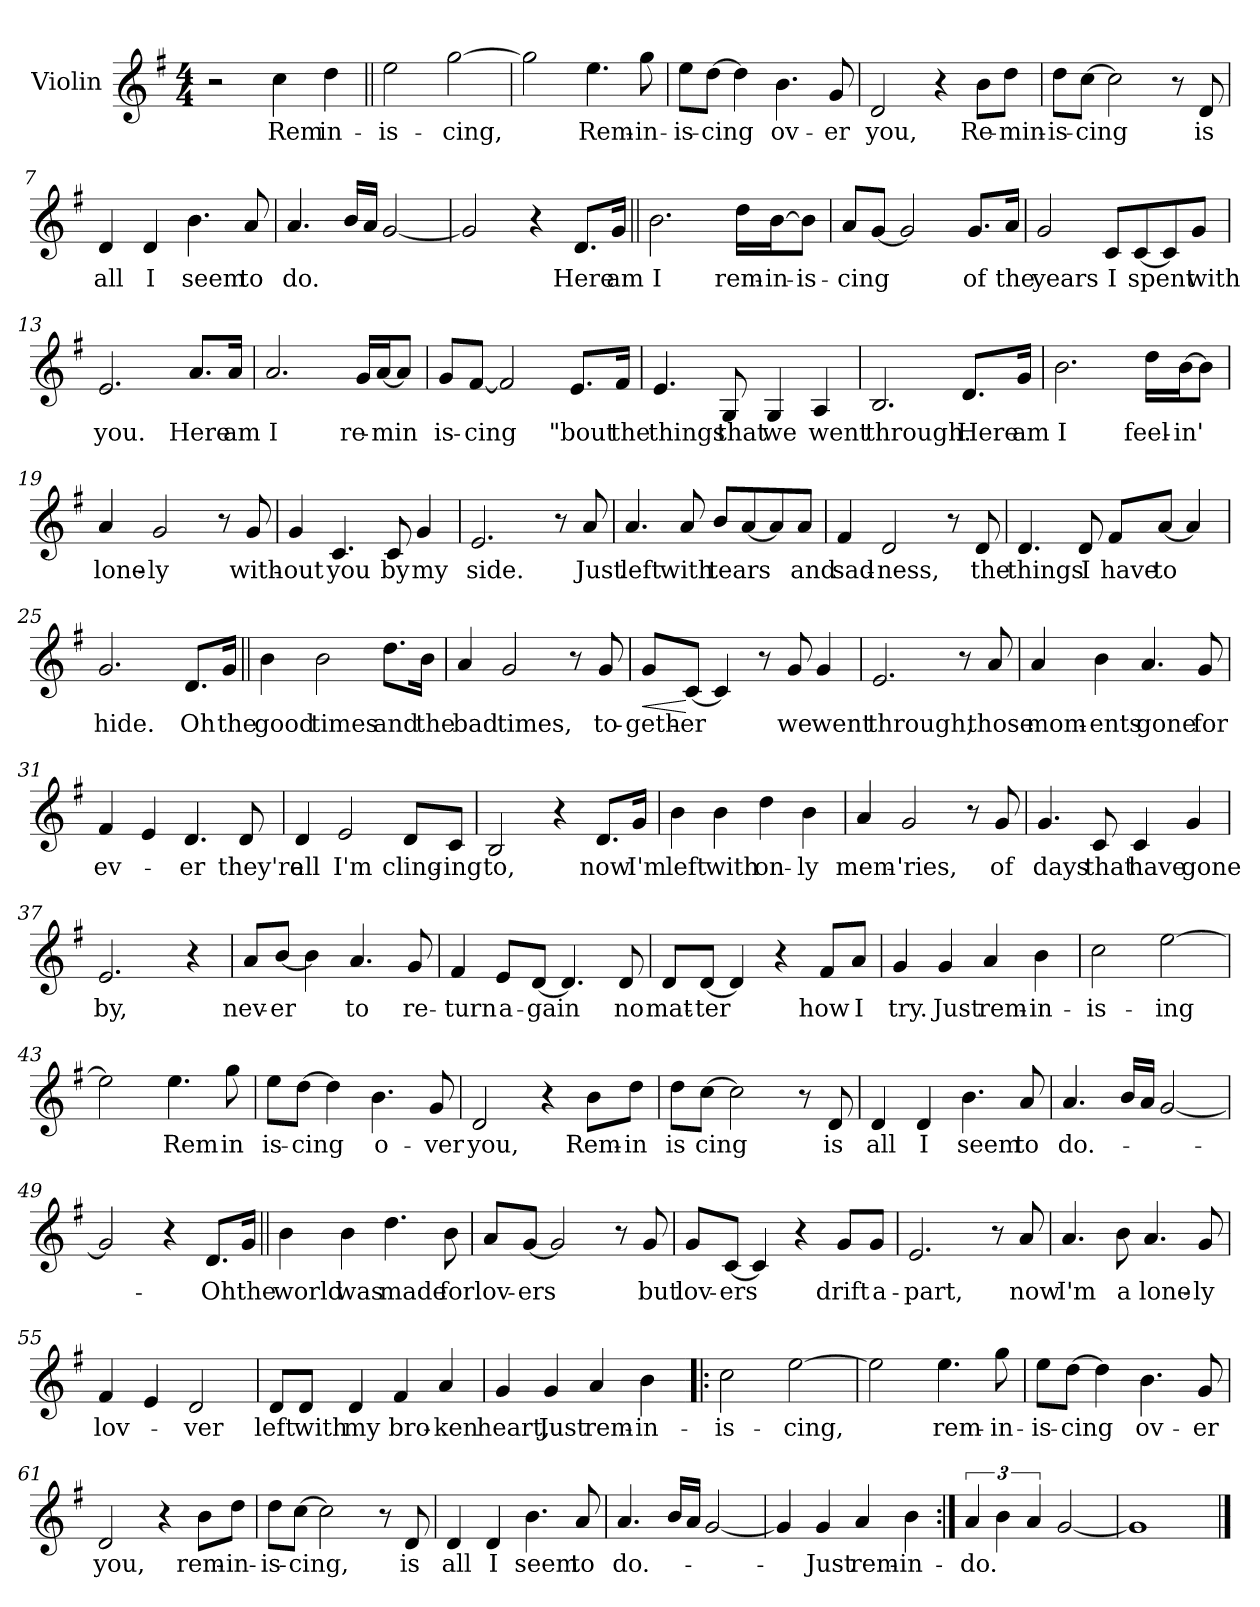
**kern	**text	**dynam
*part1	*part1	*part1
*staff1	*staff1	*staff1
*I"Violin	*	*
*I'Vln	*	*
*clefG2	*	*
*k[f#]	*	*
*G:	*	*
*M4/4	*	*
=1	=1	=1
2r	.	.
4cc\	Rem	.
4dd\	in-	.
=2||	=2||	=2||
2ee\	-is-	.
[2gg\	-cing,	.
=3	=3	=3
2gg\]	.	.
4.ee\	Rem-	.
8gg\	-in-	.
=4	=4	=4
8ee\L	-is-	.
[8dd\J	-cing	.
4dd\]	.	.
4.b\	ov-	.
8g/	-er	.
!!LO:LB:g=z
=5	=5	=5
2d/	you,	.
4r	.	.
8b\L	Re-	.
8dd\J	-min-	.
=6	=6	=6
8dd\L	-is-	.
[8cc\J	-cing	.
2cc\]	.	.
8r	.	.
8d/	is	.
=7	=7	=7
4d/	all	.
4d/	I	.
4.b\	seem	.
8a/	to	.
=8	=8	=8
4.a/	do.	.
16b/LL	.	.
16a/JJ	.	.
[2g/	.	.
!!LO:LB:g=z
=9	=9	=9
2g/]	.	.
4r	.	.
8.d/L	Here	.
16g/Jk	am	.
=10||	=10||	=10||
2.b\	I	.
16dd\LL	rem-	.
[16b\J	-in-	.
8b\J]	-is-	.
=11	=11	=11
8a/L	-cing	.
[8g/J	.	.
2g/]	.	.
8.g/L	of	.
16a/Jk	the	.
=12	=12	=12
2g/	years	.
8c/L	I	.
[8c/	spent	.
8c/]	.	.
8g/J	with	.
!!LO:LB:g=z
=13	=13	=13
2.e/	you.	.
8.a/L	Here	.
16a/Jk	am	.
=14	=14	=14
2.a/	I	.
16g/LL	re-	.
[16a/J	-min	.
8a/J]	.	.
=15	=15	=15
8g/L	is-	.
[8f#/J	-cing	.
2f#/]	.	.
8.e/L	"bout	.
16f#/Jk	the	.
=16	=16	=16
4.e/	things	.
8G/	that	.
4G/	we	.
4A/	went	.
!!LO:LB:g=z
=17	=17	=17
2.B/	through.	.
8.d/L	Here	.
16g/Jk	am	.
=18	=18	=18
2.b\	I	.
16dd\LL	feel-	.
[16b\J	-in'	.
8b\J]	.	.
=19	=19	=19
4a/	lone-	.
2g/	-ly	.
8r	.	.
8g/	with-	.
=20	=20	=20
4g/	-out	.
4.c/	you	.
8c/	by	.
4g/	my	.
!!LO:LB:g=z
=21	=21	=21
2.e/	side.	.
8r	.	.
8a/	Just	.
=22	=22	=22
4.a/	left	.
8a/	with	.
8b/L	tears	.
[8a/	.	.
8a/]	.	.
8a/J	and	.
=23	=23	=23
4f#/	sad-	.
2d/	-ness,	.
8r	.	.
8d/	the	.
=24	=24	=24
4.d/	things	.
8d/	I	.
8f#/L	have	.
[8a/J	to	.
4a/]	.	.
=25	=25	=25
2.g/	hide.	.
8.d/L	Oh	.
16g/Jk	the	.
!!LO:LB:g=z
=26||	=26||	=26||
4b\	good	.
2b\	times	.
8.dd\L	and	.
16b\Jk	the	.
=27	=27	=27
4a/	bad	.
2g/	times,	.
8r	.	.
8g/	to-	.
=28	=28	=28
!	!	!LO:HP:b
8g/L	-geth-	<
[8c/J	-er	[
4c/]	.	.
8r	.	.
8g/	we	.
4g/	went	.
=29	=29	=29
2.e/	through,	.
8r	.	.
8a/	those	.
=30	=30	=30
4a/	mom-	.
4b\	-ents	.
4.a/	gone	.
8g/	for	.
!!LO:LB:g=z
=31	=31	=31
4f#/	ev-	.
4e/	.	.
4.d/	-er	.
8d/	they're	.
=32	=32	=32
4d/	all	.
2e/	I'm	.
8d/L	cling-	.
8c/J	-ing	.
=33	=33	=33
2B/	to,	.
4r	.	.
8.d/L	now	.
16g/Jk	I'm	.
=34	=34	=34
4b\	left	.
4b\	with	.
4dd\	on-	.
4b\	-ly	.
=35	=35	=35
4a/	mem-	.
2g/	-'ries,	.
8r	.	.
8g/	of	.
=36	=36	=36
4.g/	days	.
8c/	that	.
4c/	have	.
4g/	gone	.
!!LO:LB:g=z
=37	=37	=37
2.e/	by,	.
4r	.	.
=38	=38	=38
8a/L	nev-	.
[8b/J	-er	.
4b\]	.	.
4.a/	to	.
8g/	re-	.
=39	=39	=39
4f#/	-turn	.
8e/L	a-	.
[8d/J	-gain	.
4.d/]	.	.
8d/	no	.
=40	=40	=40
8d/L	mat-	.
[8d/J	-ter	.
4d/]	.	.
4r	.	.
8f#/L	how	.
8a/J	I	.
=41	=41	=41
4g/	try.	.
4g/	Just	.
4a/	rem-	.
4b\	-in-	.
=42	=42	=42
2cc\	-is-	.
[2ee\	-ing	.
!!LO:LB:g=z
=43	=43	=43
2ee\]	.	.
4.ee\	Rem	.
8gg\	in	.
=44	=44	=44
8ee\L	is-	.
[8dd\J	-cing	.
4dd\]	.	.
4.b\	o-	.
8g/	-ver	.
=45	=45	=45
2d/	you,	.
4r	.	.
8b\L	Rem-	.
8dd\J	-in	.
=46	=46	=46
8dd\L	is	.
[8cc\J	cing	.
2cc\]	.	.
8r	.	.
8d/	is	.
=47	=47	=47
4d/	all	.
4d/	I	.
4.b\	seem	.
8a/	to	.
=48	=48	=48
4.a/	do.-	.
16b/LL	.	.
16a/JJ	.	.
[2g/	.	.
!!LO:PB:g=z
=49	=49	=49
2g/]	.	.
4r	.	.
8.d/L	-Oh	.
16g/Jk	the	.
=50||	=50||	=50||
4b\	world	.
4b\	was	.
4.dd\	made	.
8b\	for	.
=51	=51	=51
8a/L	lov-	.
[8g/J	-ers	.
2g/]	.	.
8r	.	.
8g/	but	.
=52	=52	=52
8g/L	lov-	.
[8c/J	-ers	.
4c/]	.	.
4r	.	.
8g/L	drift	.
8g/J	a-	.
=53	=53	=53
2.e/	-part,	.
8r	.	.
8a/	now	.
=54	=54	=54
4.a/	I'm	.
8b\	a	.
4.a/	lone-	.
8g/	-ly	.
!!LO:LB:g=z
=55	=55	=55
4f#/	lov-	.
4e/	.	.
2d/	-ver	.
=56	=56	=56
8d/L	left	.
8d/J	with	.
4d/	my	.
4f#/	bro-	.
4a/	-ken	.
=57	=57	=57
4g/	heart,	.
4g/	Just	.
4a/	rem-	.
4b\	-in-	.
=58!|:	=58!|:	=58!|:
2cc\	-is-	.
[2ee\	-cing,	.
=59	=59	=59
2ee\]	.	.
4.ee\	rem-	.
8gg\	-in-	.
=60	=60	=60
8ee\L	-is-	.
[8dd\J	-cing	.
4dd\]	.	.
4.b\	ov-	.
8g/	-er	.
!!LO:LB:g=z
=61	=61	=61
2d/	you,	.
4r	.	.
8b\L	rem-	.
8dd\J	-in-	.
=62	=62	=62
8dd\L	-is-	.
[8cc\J	-cing,	.
2cc\]	.	.
8r	.	.
8d/	is	.
=63	=63	=63
4d/	all	.
4d/	I	.
4.b\	seem	.
8a/	to	.
=64	=64	=64
4.a/	do.-	.
16b/LL	.	.
16a/JJ	.	.
[2g/	.	.
=65	=65	=65
4g/]	.	.
4g/	-Just	.
4a/	rem-	.
4b\	-in-	.
=66:|!	=66:|!	=66:|!
6a/	-do.-	.
6b\	.	.
6a/	.	.
[2g/	.	.
!!LO:LB:g=z
=67	=67	=67
1g]	-	.
==	==	==
*-	*-	*-
